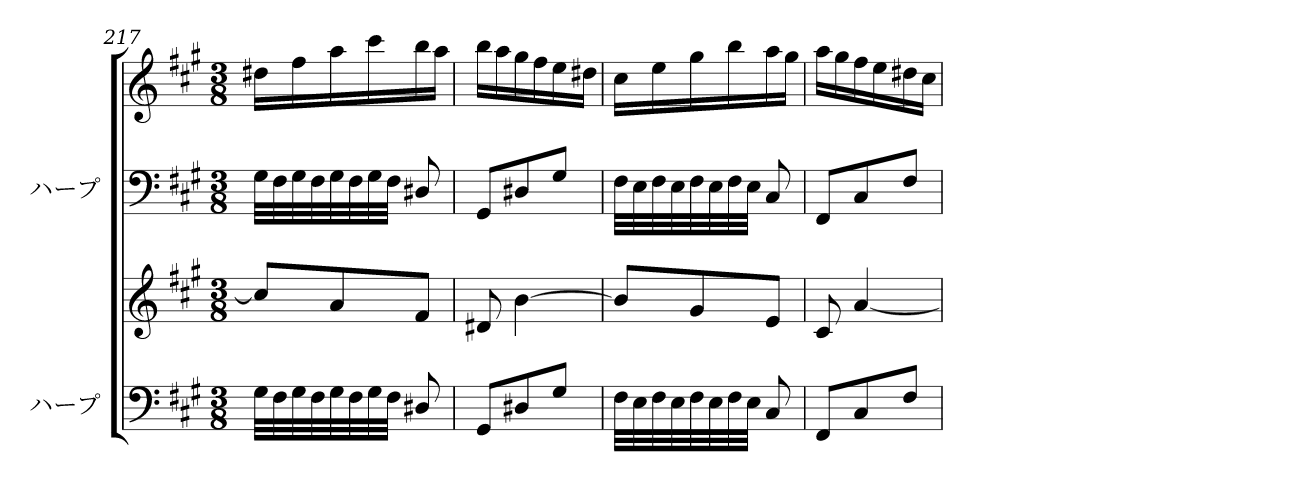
**kern	**kern	**kern	**kern
*part2	*part2	*part1	*part1
*staff4	*staff3	*staff2	*staff1
*I"ハープ	*	*I"ハープ	*
!!LO:PB:g=z
*clefF4	*clefG2	*clefF4	*clefG2
*k[f#c#g#]	*k[f#c#g#]	*k[f#c#g#]	*k[f#c#g#]
*M3/8	*M3/8	*M3/8	*M3/8
=217	=217	=217	=217
32G#\LLL	8cc#/L]	32G#\LLL	16dd#X\LL
32F#\	.	32F#\	.
32G#\	.	32G#\	16ff#\
32F#\	.	32F#\	.
32G#\	8a/	32G#\	16aa\
32F#\	.	32F#\	.
32G#\	.	32G#\	16ccc#\
32F#\JJJ	.	32F#\JJJ	.
8D#X/	8f#/J	8D#X/	16bb\
.	.	.	16aa\JJ
=218	=218	=218	=218
8GG#/L	8d#X/	8GG#/L	16bb\LL
.	.	.	16aa\
8D#X/	[4b\	8D#X/	16gg#\
.	.	.	16ff#\
8G#/J	.	8G#/J	16ee\
.	.	.	16dd#X\JJ
=219	=219	=219	=219
32F#\LLL	8b/L]	32F#\LLL	16cc#\LL
32E\	.	32E\	.
32F#\	.	32F#\	16ee\
32E\	.	32E\	.
32F#\	8g#/	32F#\	16gg#\
32E\	.	32E\	.
32F#\	.	32F#\	16bb\
32E\JJJ	.	32E\JJJ	.
8C#/	8e/J	8C#/	16aa\
.	.	.	16gg#\JJ
=220	=220	=220	=220
8FF#/L	8c#/	8FF#/L	16aa\LL
.	.	.	16gg#\
8C#/	[4a/	8C#/	16ff#\
.	.	.	16ee\
8F#/J	.	8F#/J	16dd#X\
.	.	.	16cc#\JJ
=	=	=	=
*-	*-	*-	*-
